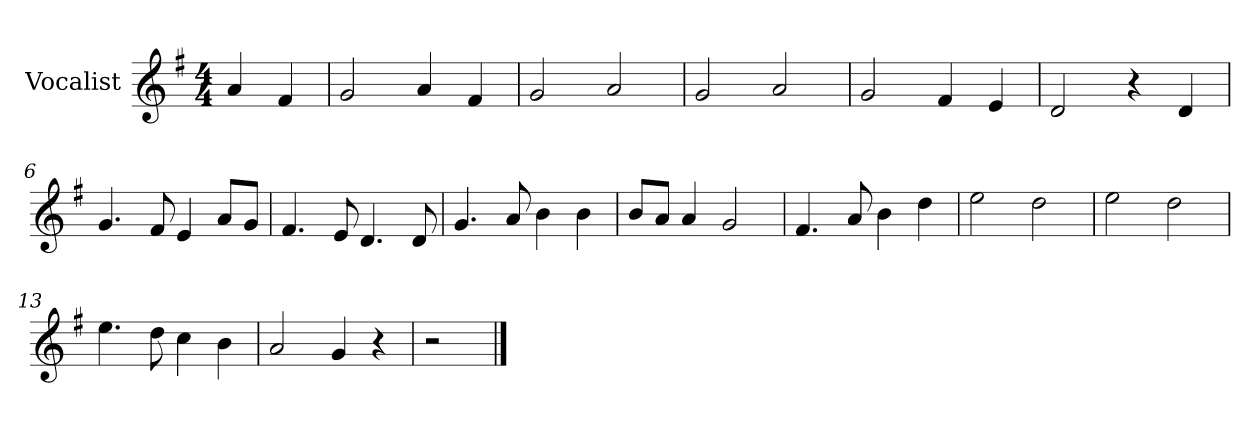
**kern
*part1
*staff1
*I"Vocalist
*k[f#]
*G:
*M4/4
=
4a
4f#
=1
2g
4a
4f#
=2
2g
2a
=3
2g
2a
=4
2g
4f#
4e
=5
2d
4r
4d
=6
4.g
8f#
4e
8aL
8gJ
=7
4.f#
8e
4.d
8d
=8
4.g
8a
4b
4b
=9
8bL
8aJ
4a
2g
=10
4.f#
8a
4b
4dd
=11
2ee
2dd
=12
2ee
2dd
=13
4.ee
8dd
4cc
4b
=14
2a
4g
4r
=15
2r
==
*-
